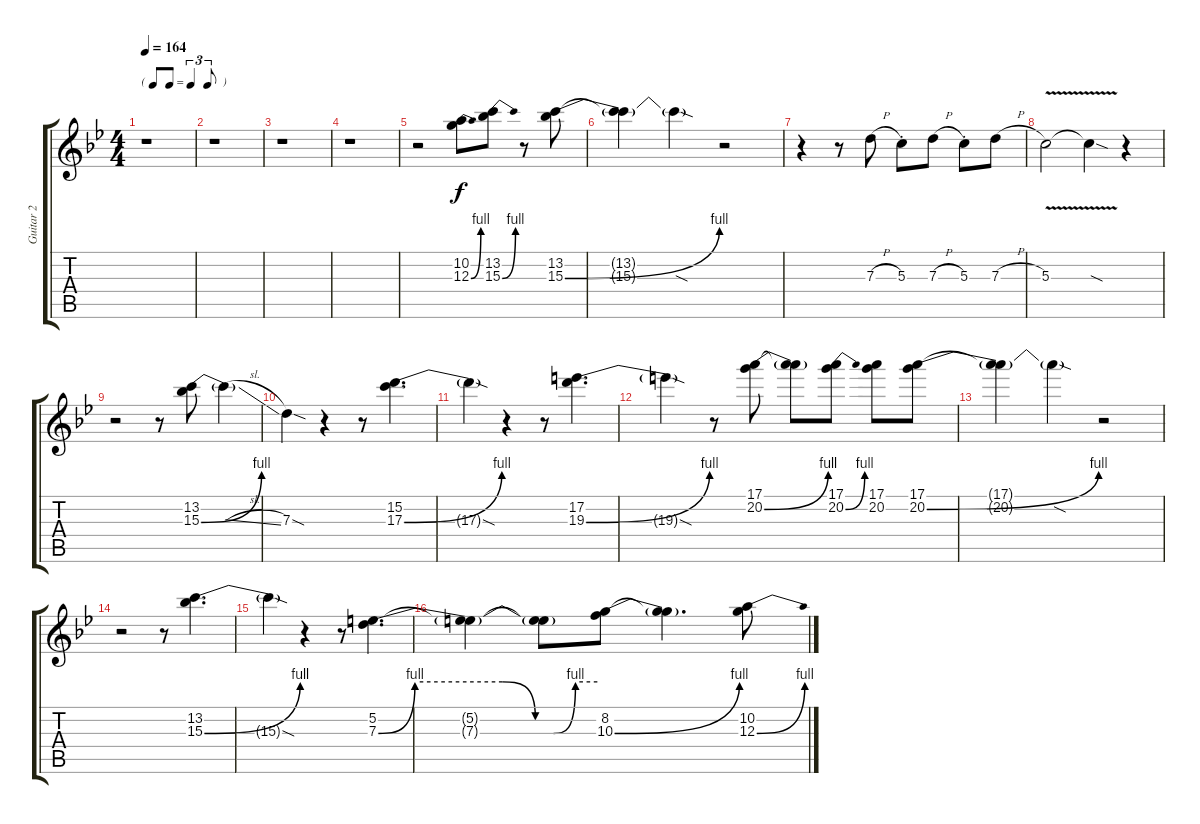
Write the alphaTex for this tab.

\track ("Guitar 2" "Guitar 2") {instrument distortionguitar}
\staff {score tabs}
\tuning (E4 B3 G3 D3 A2 E2) {hide}
\ts (4 4)
\tf triplet8th
\tempo 164
\clef g2
\ks bb
r.1{dy f} |
r.1 |
r.1 |
r.1 |
r.2 (10.2 12.3{be (bend 0 0 60 4)}).8 (13.2 15.3{be (bend 0 0 60 4)}).8 r.8 (13.2 15.3{be (bend 0 0 60 4)}).8 |
(13.2{t} 15.3{t}).4 15.3{sod t}.4 r.2 |
r.4 r.8 7.3{h}.8 5.3{st}.8 7.3{h}.8 5.3{st}.8 7.3{h}.8 |
5.3{v}.2 5.3{sod t}.4 r.4 |
r.2 r.8 (13.2 15.3{be (bend 0 0 60 4)}).8 15.3{sl t}.4 |
7.3{sod}.4 r.4 r.8 (15.2 17.3{be (bend 0 0 60 4)}).4{d} |
17.3{sod t}.4 r.4 r.8 (17.2 19.3{be (bend 0 0 60 4)}).4{d} |
19.3{sod t}.4 r.8 (17.1 20.2{be (bend 0 0 60 4)}).8 (17.1{t} 20.2{t}).8 (17.1 20.2{be (bend 0 0 60 4)}).8 (17.1 20.2).8 (17.1 20.2{be (bend 0 0 60 4)}).8 |
(17.1{t} 20.2{t}).4 20.2{sod t}.4 r.2 |
r.2 r.8 (13.2 15.3{be (bend 0 0 60 4)}).4{d} |
15.3{sod t}.4 r.4 r.8 (5.2 7.3{be (custom 0 0 10 4 34 4 43 0 48 0 54 4 60 4)}).4{d} |
(5.2{t} 7.3{t}).4 (5.2{t} 7.3{t}).8 (8.2 10.3{be (bend 0 0 60 4)}).8 (8.2{t} 10.3{t}).4{d} (10.2 12.3{be (bend 0 0 60 4)}).8
